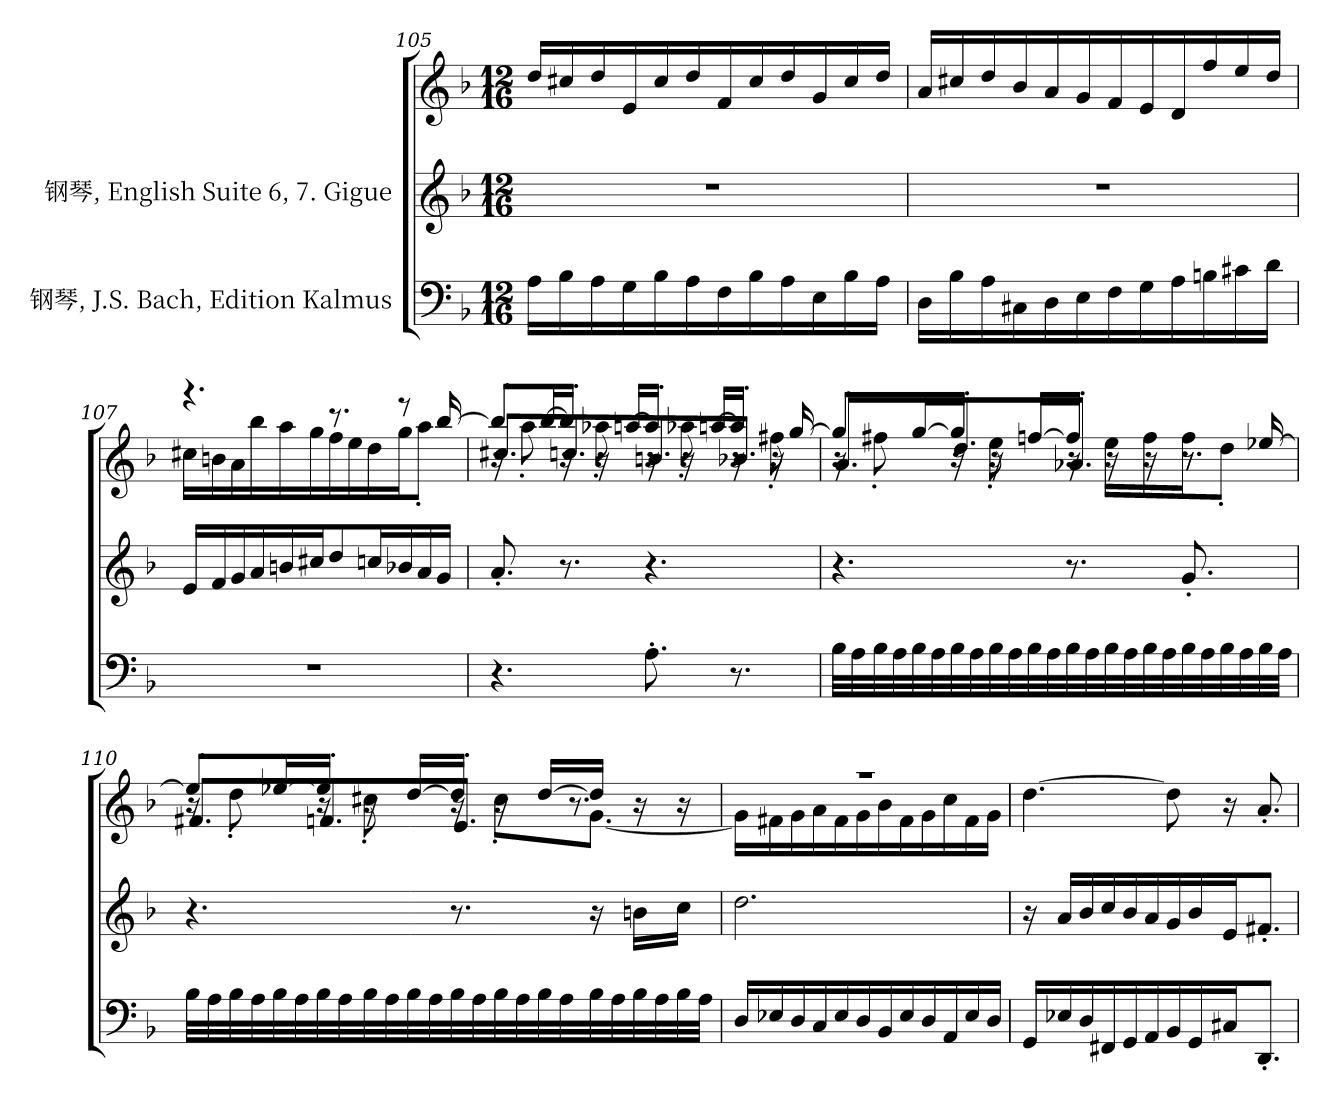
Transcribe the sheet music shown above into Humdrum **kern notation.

**kern	**kern	**kern
*part2	*part1	*part1
*staff3	*staff2	*staff1
*I"钢琴, J.S. Bach, Edition Kalmus	*I"钢琴, English Suite 6, 7. Gigue	*
!!LO:LB:g=z
*clefF4	*clefG2	*clefG2
*k[b-]	*k[b-]	*k[b-]
*M12/16	*M12/16	*M12/16
=105	=105	=105
16A\LL	2.r	16dd/LL
16B-\	.	16cc#X/
16A\	.	16dd/
16G\	.	16e/
16B-\	.	16cc#/
16A\	.	16dd/
16F\	.	16f/
16B-\	.	16cc#/
16A\	.	16dd/
16E\	.	16g/
16B-\	.	16cc#/
16A\JJ	.	16dd/JJ
=106	=106	=106
16D\LL	2.r	16a/LL
16B-\	.	16cc#X/
16A\	.	16dd/
16C#X\	.	16b-/
16D\	.	16a/
16E\	.	16g/
16F\	.	16f/
16G\	.	16e/
16A\	.	16d/
16Bn\	.	16ff/
16c#X\	.	16ee/
16d\JJ	.	16dd/JJ
!!LO:PB:g=z
=107	=107	=107
*	*	*^
2.r	16e/LL	4.r	16cc#X\LL
.	16f/	.	16bn\
.	16g/	.	16a\
.	16a/	.	16bb-\
.	16bn/	.	16aa\
.	16cc#X/J	.	16gg\
.	8dd/	8.r	16ff\
.	.	.	16ee\
.	16ccn/L	.	16dd\
.	16b-X/	8r	16gg\J
.	16a/	.	8aa'\J
.	16g/JJ	[16bb-/	.
=108	=108	=108	=108
*	*	*	*^
4.r	8.a'/	8bb-/L]	16r	8.cc#X'/L
.	.	.	8aa'\	.
.	.	[16bb-/L	.	.
.	8.r	16bb-/JJ]	16r	8.ccn'/
.	.	16r	8aa-X'\	.
.	.	[16aan/LL	.	.
8.A'\	4.r	16aa/JJ]	16r	8.bn'/
.	.	16r	8aa-X'\	.
.	.	[16aan/LL	.	.
8.r	.	16aa/JJ]	16r	8.b-X'/J
.	.	16r	8ff#X'\	.
.	.	[16gg/	.	.
!!LO:LB:g=z	!!	!!
=109	=109	=109	=109	=109
32B-\LLL	4.r	8gg/L]	16r	8.a'/L
32A\	.	.	.	.
32B-\	.	.	8ff#X'\	.
32A\	.	.	.	.
32B-\	.	[16gg/L	.	.
32A\	.	.	.	.
32B-\	.	16gg/JJ]	16r	8.dd'/
32A\	.	.	.	.
32B-\	.	16r	8ee'\	.
32A\	.	.	.	.
32B-\	.	[16ffn/LL	.	.
32A\	.	.	.	.
32B-\	8.r	16ff/JJ]	16r	8.a-X'/J
32A\	.	.	.	.
32B-\	.	16r	16ee\LL	.
32A\	.	.	.	.
32B-\	.	16r	16ff\	.
32A\	.	.	.	.
32B-\	8.g'/	8r	16ff\J	8.r
32A\	.	.	.	.
32B-\	.	.	8dd'\J	.
32A\	.	.	.	.
32B-\	.	[16ee-X/	.	.
32A\JJJ	.	.	.	.
!!LO:LB:g=z	!!	!!
=110	=110	=110	=110	=110
32B-\LLL	4.r	8ee-/L]	16r	8.f#X'/L
32A\	.	.	.	.
32B-\	.	.	8dd'\	.
32A\	.	.	.	.
32B-\	.	[16ee-X/L	.	.
32A\	.	.	.	.
32B-\	.	16ee-/JJ]	16r	8.fn'/
32A\	.	.	.	.
32B-\	.	16r	8cc#X'\	.
32A\	.	.	.	.
32B-\	.	[16dd/LL	.	.
32A\	.	.	.	.
32B-\	8.r	16dd/JJ]	16r	8.e'/J
32A\	.	.	.	.
32B-\	.	16r	8cc#'\L	.
32A\	.	.	.	.
32B-\	.	[16dd/LL	.	.
32A\	.	.	.	.
32B-\	16r	16dd/JJ]	[8.g\J	8.r
32A\	.	.	.	.
32B-\	16bn\LL	16r	.	.
32A\	.	.	.	.
32B-\	16cc\JJ	16r	.	.
32A\JJJ	.	.	.	.
*	*	*	*v	*v
=111	=111	=111	=111
16D/LL	2.dd\	2.r	16g\LL]
16E-X/	.	.	16f#X\
16D/	.	.	16g\
16C/	.	.	16a\
16E-/	.	.	16f#\
16D/	.	.	16g\
16BB-/	.	.	16b-\
16E-/	.	.	16f#\
16D/	.	.	16g\
16AA/	.	.	16cc\
16E-/	.	.	16f#\
16D/JJ	.	.	16g\JJ
*	*	*v	*v
!!LO:LB:g=z
=112	=112	=112
16GG/LL	16r	[4.dd\
16E-X/	16a/LL	.
16D/	16b-/	.
16FF#X/	16cc/	.
16GG/	16b-/	.
16AA/	16a/	.
16BB-/	16g/	8dd\]
16GG/	16b-/	.
16C#X/J	16e/J	16r
8.DD'/J	8.f#X'/J	8.a'/
=	=	=
*-	*-	*-
